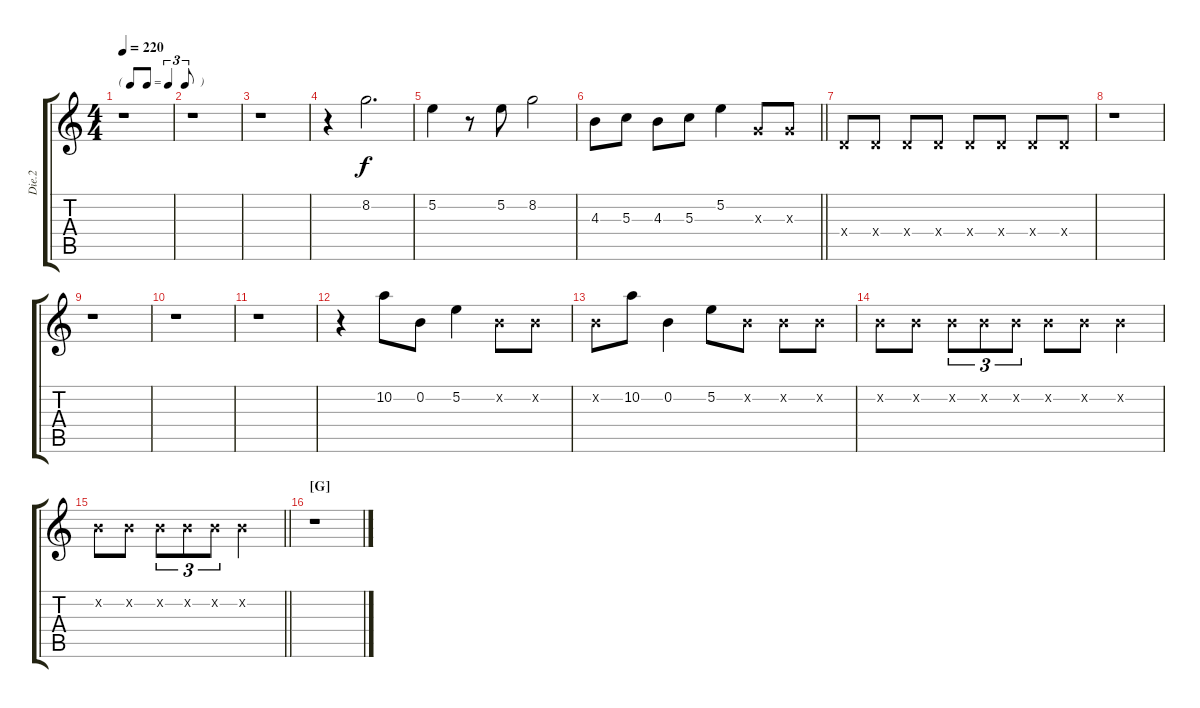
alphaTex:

\track ("Die.2" "Die.2") {instrument electricguitarclean}
\staff {score tabs}
\tuning (E4 B3 G3 D3 A2 E2) {hide}
\ts (4 4)
\tf triplet8th
\tempo 220
\clef g2
\ks c
r.1{dy f} |
r.1 |
r.1 |
r.4{volume 7} 8.2.2{d} |
5.2.4 r.8 5.2.8 8.2.2 |
\barLineRight lightlight
4.3.8 5.3.8 4.3.8 5.3.8 5.2.4 0.3{x}.8 0.3{x}.8 |
0.4{x}.8 0.4{x}.8 0.4{x}.8 0.4{x}.8 0.4{x}.8 0.4{x}.8 0.4{x}.8 0.4{x}.8 |
r.1 |
r.1 |
r.1 |
r.1 |
r.4 10.2.8 0.2.8 5.2.4 0.2{x}.8 0.2{x}.8 |
0.2{x}.8 10.2.8 0.2.4 5.2.8 0.2{x}.8 0.2{x}.8 0.2{x}.8 |
0.2{x}.8 0.2{x}.8 0.2{x}.8{tu (3 2)} 0.2{x}.8{tu (3 2)} 0.2{x}.8{tu (3 2)} 0.2{x}.8 0.2{x}.8 0.2{x}.4 |
\barLineRight lightlight
0.2{x}.8 0.2{x}.8 0.2{x}.8{tu (3 2)} 0.2{x}.8{tu (3 2)} 0.2{x}.8{tu (3 2)} 0.2{x}.2 |
\section ("" "[G]")
r.1
